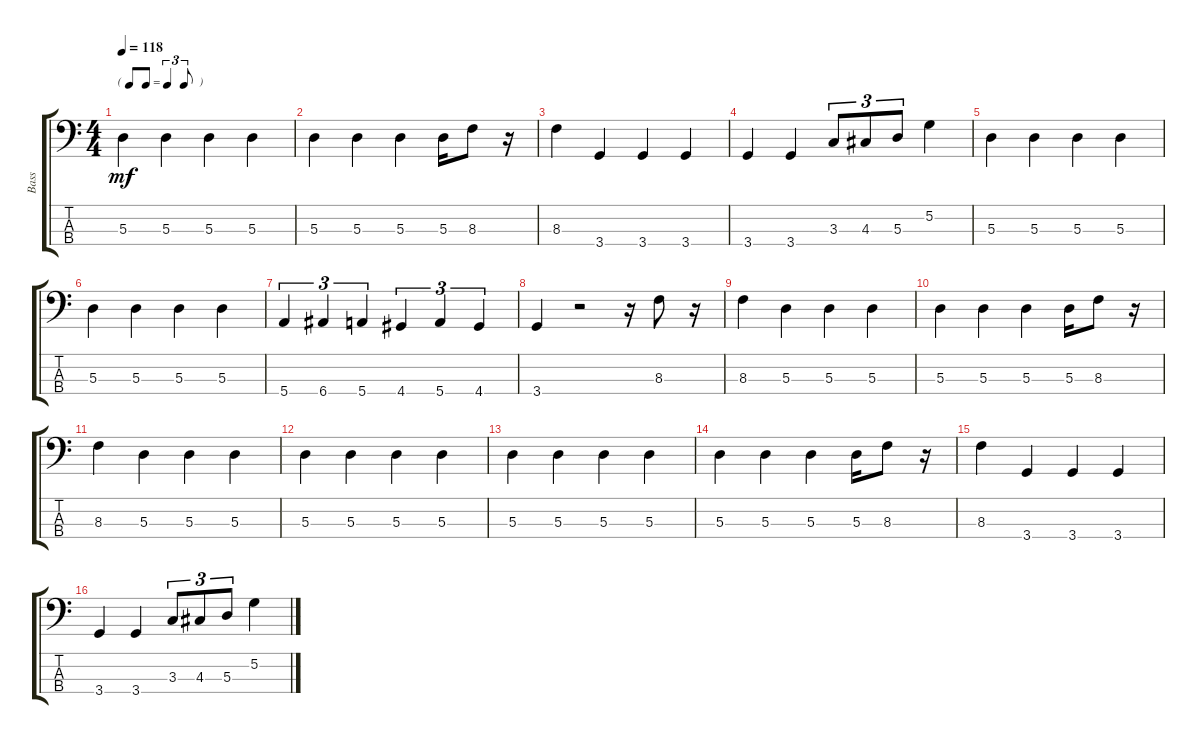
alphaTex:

\track ("Bass" "Bass") {instrument electricbassfinger}
\staff {score tabs}
\tuning (G2 D2 A1 E1) {hide}
\ts (4 4)
\tf triplet8th
\tempo 118
\clef f4
\ks c
5.3.4{dy mf} 5.3.4 5.3.4 5.3.4 |
5.3.4 5.3.4 5.3.4 5.3.16 8.3.8 r.16 |
8.3.4 3.4.4 3.4.4 3.4.4 |
3.4.4 3.4.4 3.3.8{tu (3 2)} 4.3.8{tu (3 2)} 5.3.8{tu (3 2)} 5.2.4 |
5.3.4 5.3.4 5.3.4 5.3.4 |
5.3.4 5.3.4 5.3.4 5.3.4 |
5.4.4{tu (3 2)} 6.4.4{tu (3 2)} 5.4.4{tu (3 2)} 4.4.4{tu (3 2)} 5.4.4{tu (3 2)} 4.4.4{tu (3 2)} |
3.4.4 r.2 r.16 8.3.8 r.16 |
8.3.4 5.3.4 5.3.4 5.3.4 |
5.3.4 5.3.4 5.3.4 5.3.16 8.3.8 r.16 |
8.3.4 5.3.4 5.3.4 5.3.4 |
5.3.4 5.3.4 5.3.4 5.3.4 |
5.3.4 5.3.4 5.3.4 5.3.4 |
5.3.4 5.3.4 5.3.4 5.3.16 8.3.8 r.16 |
8.3.4 3.4.4 3.4.4 3.4.4 |
3.4.4 3.4.4 3.3.8{tu (3 2)} 4.3.8{tu (3 2)} 5.3.8{tu (3 2)} 5.2.4
